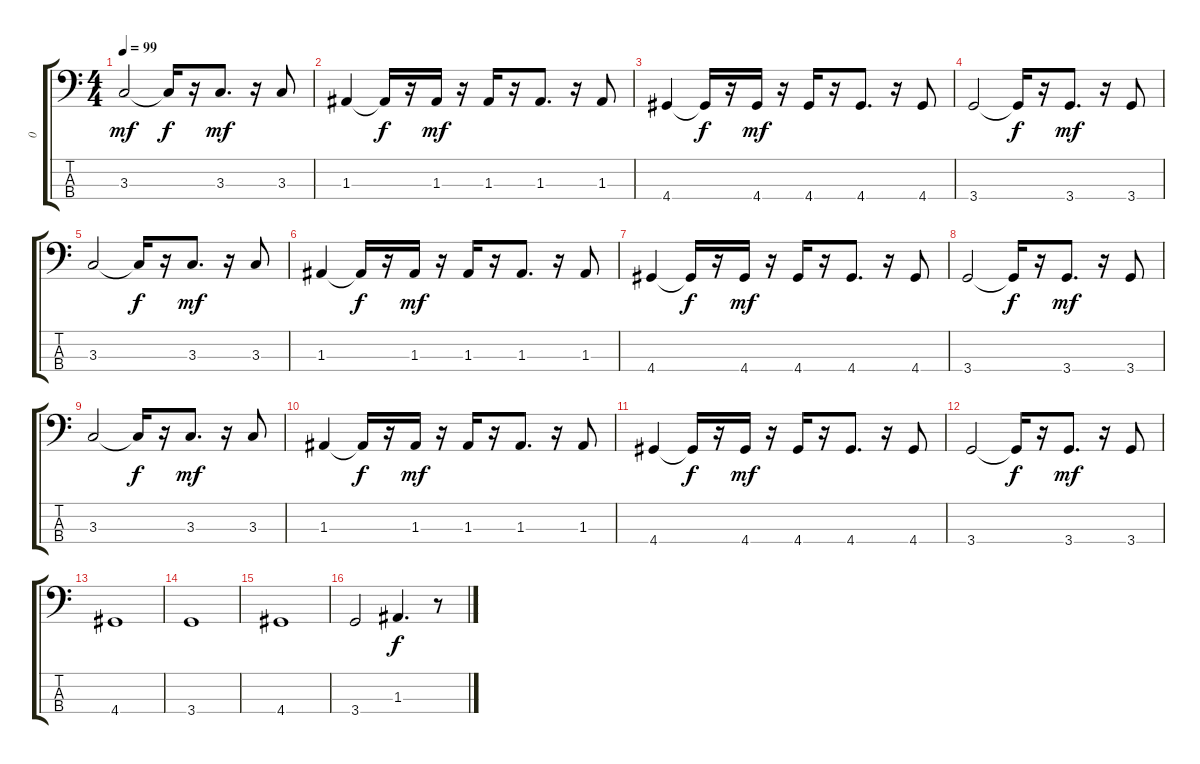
\track ("0" "0") {instrument synthbass2}
\staff {score tabs}
\tuning (G2 D2 A1 E1) {hide}
\ts (4 4)
\tempo 99
\clef f4
\ks c
3.3.2{dy mf} 3.3{t}.16{dy f} r.16 3.3.8{d dy mf} r.16 3.3.8 |
1.3.4 1.3{t}.16{dy f} r.16 1.3.16{dy mf} r.16 1.3.16 r.16 1.3.8{d} r.16 1.3.8 |
4.4.4 4.4{t}.16{dy f} r.16 4.4.16{dy mf} r.16 4.4.16 r.16 4.4.8{d} r.16 4.4.8 |
3.4.2 3.4{t}.16{dy f} r.16 3.4.8{d dy mf} r.16 3.4.8 |
3.3.2 3.3{t}.16{dy f} r.16 3.3.8{d dy mf} r.16 3.3.8 |
1.3.4 1.3{t}.16{dy f} r.16 1.3.16{dy mf} r.16 1.3.16 r.16 1.3.8{d} r.16 1.3.8 |
4.4.4 4.4{t}.16{dy f} r.16 4.4.16{dy mf} r.16 4.4.16 r.16 4.4.8{d} r.16 4.4.8 |
3.4.2 3.4{t}.16{dy f} r.16 3.4.8{d dy mf} r.16 3.4.8 |
3.3.2 3.3{t}.16{dy f} r.16 3.3.8{d dy mf} r.16 3.3.8 |
1.3.4 1.3{t}.16{dy f} r.16 1.3.16{dy mf} r.16 1.3.16 r.16 1.3.8{d} r.16 1.3.8 |
4.4.4 4.4{t}.16{dy f} r.16 4.4.16{dy mf} r.16 4.4.16 r.16 4.4.8{d} r.16 4.4.8 |
3.4.2 3.4{t}.16{dy f} r.16 3.4.8{d dy mf} r.16 3.4.8 |
4.4.1 |
3.4.1 |
4.4.1 |
3.4.2 1.3.4{d dy f} r.8
